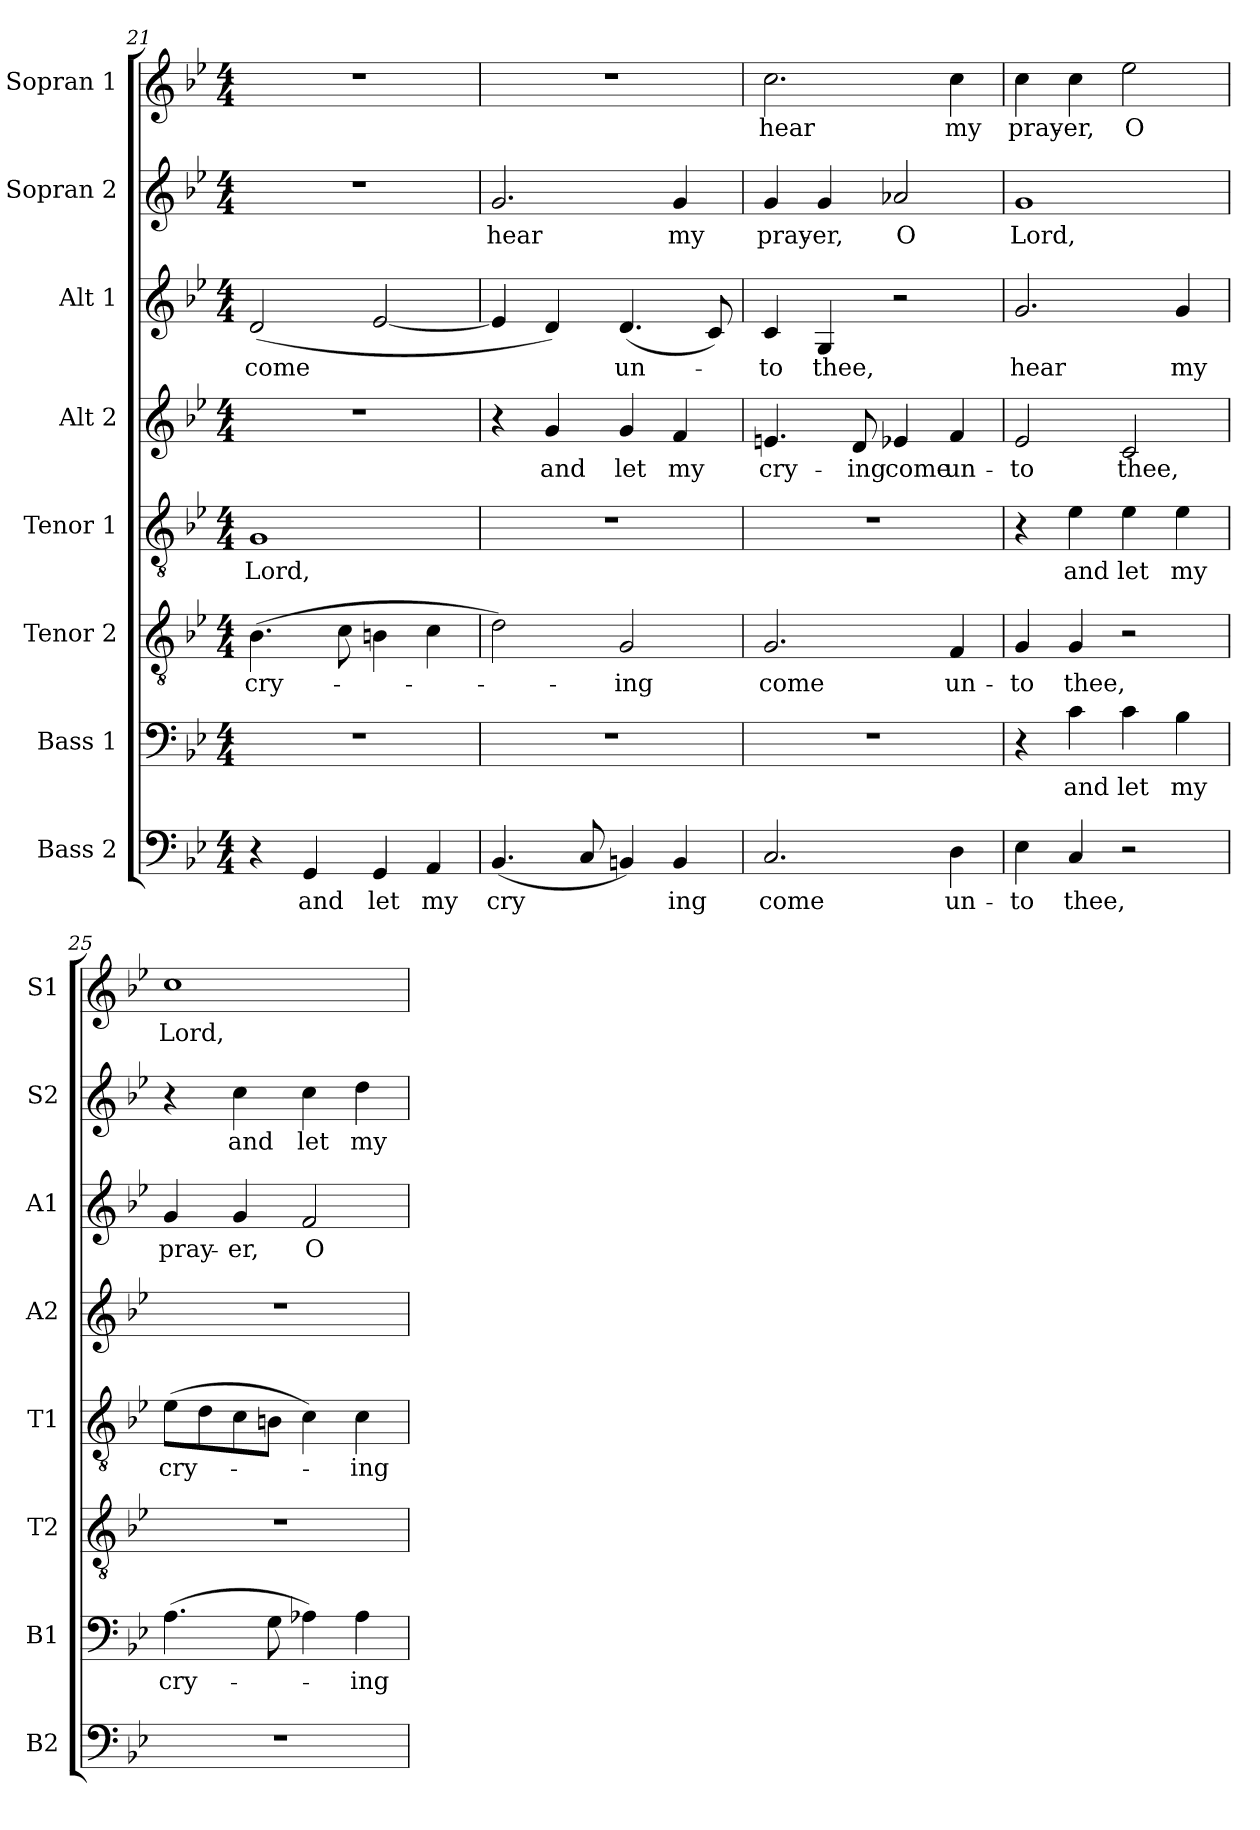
**kern	**text	**kern	**text	**kern	**text	**kern	**text	**kern	**text	**kern	**text	**kern	**text	**kern	**text
*part8	*part8	*part7	*part7	*part6	*part6	*part5	*part5	*part4	*part4	*part3	*part3	*part2	*part2	*part1	*part1
*staff8	*staff8	*staff7	*staff7	*staff6	*staff6	*staff5	*staff5	*staff4	*staff4	*staff3	*staff3	*staff2	*staff2	*staff1	*staff1
*I"Bass 2	*	*I"Bass 1	*	*I"Tenor 2	*	*I"Tenor 1	*	*I"Alt 2	*	*I"Alt 1	*	*I"Sopran 2	*	*I"Sopran 1	*
*I'B2	*	*I'B1	*	*I'T2	*	*I'T1	*	*I'A2	*	*I'A1	*	*I'S2	*	*I'S1	*
*clefF4	*	*clefF4	*	*clefGv2	*	*clefGv2	*	*clefG2	*	*clefG2	*	*clefG2	*	*clefG2	*
*k[b-e-]	*	*k[b-e-]	*	*k[b-e-]	*	*k[b-e-]	*	*k[b-e-]	*	*k[b-e-]	*	*k[b-e-]	*	*k[b-e-]	*
*M4/4	*	*M4/4	*	*M4/4	*	*M4/4	*	*M4/4	*	*M4/4	*	*M4/4	*	*M4/4	*
=21	=21	=21	=21	=21	=21	=21	=21	=21	=21	=21	=21	=21	=21	=21	=21
!	!	!	!	!	!LO:LY:b	!	!LO:LY:b	!	!	!	!LO:LY:b	!	!	!	!
4r	.	1r	.	(>4.B-\	cry-	1G	Lord,	1r	.	(2d/	come	1r	.	1r	.
!	!LO:LY:b	!	!	!	!	!	!	!	!	!	!	!	!	!	!
4GG/	and	.	.	.	.	.	.	.	.	.	.	.	.	.	.
.	.	.	.	8c\	.	.	.	.	.	.	.	.	.	.	.
!	!LO:LY:b	!	!	!	!	!	!	!	!	!	!	!	!	!	!
4GG/	let	.	.	4Bn\	.	.	.	.	.	[2e-/	.	.	.	.	.
!	!LO:LY:b	!	!	!	!	!	!	!	!	!	!	!	!	!	!
4AA/	my	.	.	4c\	.	.	.	.	.	.	.	.	.	.	.
=22	=22	=22	=22	=22	=22	=22	=22	=22	=22	=22	=22	=22	=22	=22	=22
!	!LO:LY:b	!	!	!	!	!	!	!	!	!	!	!	!LO:LY:b	!	!
(4.BB-/	cry	1r	.	2d\)	.	1r	.	4r	.	4e-/]	.	2.g/	hear	1r	.
!	!	!	!	!	!	!	!	!	!LO:LY:b	!	!	!	!	!	!
.	.	.	.	.	.	.	.	4g/	and	4d/)	.	.	.	.	.
8C/	.	.	.	.	.	.	.	.	.	.	.	.	.	.	.
!	!	!	!	!	!LO:LY:b	!	!	!	!LO:LY:b	!	!LO:LY:b	!	!	!	!
4BBn/)	.	.	.	2G/	-ing	.	.	4g/	let	(4.d/	un-	.	.	.	.
!	!LO:LY:b	!	!	!	!	!	!	!	!LO:LY:b	!	!	!	!LO:LY:b	!	!
4BB/	ing	.	.	.	.	.	.	4f/	my	.	.	4g/	my	.	.
.	.	.	.	.	.	.	.	.	.	8c/)	.	.	.	.	.
=23	=23	=23	=23	=23	=23	=23	=23	=23	=23	=23	=23	=23	=23	=23	=23
!	!LO:LY:b	!	!	!	!LO:LY:b	!	!	!	!LO:LY:b	!	!LO:LY:b	!	!LO:LY:b	!	!LO:LY:b
2.C/	come	1r	.	2.G/	come	1r	.	4.en/	cry-	4c/	-to	4g/	pray-	2.cc\	hear
!	!	!	!	!	!	!	!	!	!	!	!LO:LY:b	!	!LO:LY:b	!	!
.	.	.	.	.	.	.	.	.	.	4G/	thee,	4g/	-er,	.	.
!	!	!	!	!	!	!	!	!	!LO:LY:b	!	!	!	!	!	!
.	.	.	.	.	.	.	.	8d/	-ing	.	.	.	.	.	.
!	!	!	!	!	!	!	!	!	!LO:LY:b	!	!	!	!LO:LY:b	!	!
.	.	.	.	.	.	.	.	4e-X/	come	2r	.	2a-X/	O	.	.
!	!LO:LY:b	!	!	!	!LO:LY:b	!	!	!	!LO:LY:b	!	!	!	!	!	!LO:LY:b
4D\	un-	.	.	4F/	un-	.	.	4f/	un-	.	.	.	.	4cc\	my
=24	=24	=24	=24	=24	=24	=24	=24	=24	=24	=24	=24	=24	=24	=24	=24
!	!LO:LY:b	!	!	!	!LO:LY:b	!	!	!	!LO:LY:b	!	!LO:LY:b	!	!LO:LY:b	!	!LO:LY:b
4E-\	to	4r	.	4G/	to	4r	.	2e-/	to	2.g/	-hear	1g	Lord,	4cc\	pray-
!	!LO:LY:b	!	!LO:LY:b	!	!LO:LY:b	!	!LO:LY:b	!	!	!	!	!	!	!	!LO:LY:b
4C/	thee,	4c\	-and	4G/	thee,	4e-\	-and	.	.	.	.	.	.	4cc\	-er,
!	!	!	!LO:LY:b	!	!	!	!LO:LY:b	!	!LO:LY:b	!	!	!	!	!	!LO:LY:b
2r	.	4c\	let	2r	.	4e-\	let	2c/	thee,	.	.	.	.	2ee-\	O
!	!	!	!LO:LY:b	!	!	!	!LO:LY:b	!	!	!	!LO:LY:b	!	!	!	!
.	.	4B-\	my	.	.	4e-\	my	.	.	4g/	my	.	.	.	.
!!LO:LB:g=z
=25	=25	=25	=25	=25	=25	=25	=25	=25	=25	=25	=25	=25	=25	=25	=25
!	!	!	!LO:LY:b	!	!	!	!LO:LY:b	!	!	!	!LO:LY:b	!	!	!	!LO:LY:b
1r	.	(>4.A\	cry-	1r	.	(>8e-\L	cry-	1r	.	4g/	pray-	4r	.	1cc	Lord,
.	.	.	.	.	.	8d\	.	.	.	.	.	.	.	.	.
!	!	!	!	!	!	!	!	!	!	!	!LO:LY:b	!	!LO:LY:b	!	!
.	.	.	.	.	.	8c\	.	.	.	4g/	-er,	4cc\	and	.	.
.	.	8G\	.	.	.	8Bn\J	.	.	.	.	.	.	.	.	.
!	!	!	!	!	!	!	!	!	!	!	!LO:LY:b	!	!LO:LY:b	!	!
.	.	4A-X\)	.	.	.	4c\)	.	.	.	2f/	O	4cc\	let	.	.
!	!	!	!LO:LY:b	!	!	!	!LO:LY:b	!	!	!	!	!	!LO:LY:b	!	!
.	.	4A-\	-ing	.	.	4c\	-ing	.	.	.	.	4dd\	my	.	.
=	=	=	=	=	=	=	=	=	=	=	=	=	=	=	=
*-	*-	*-	*-	*-	*-	*-	*-	*-	*-	*-	*-	*-	*-	*-	*-
